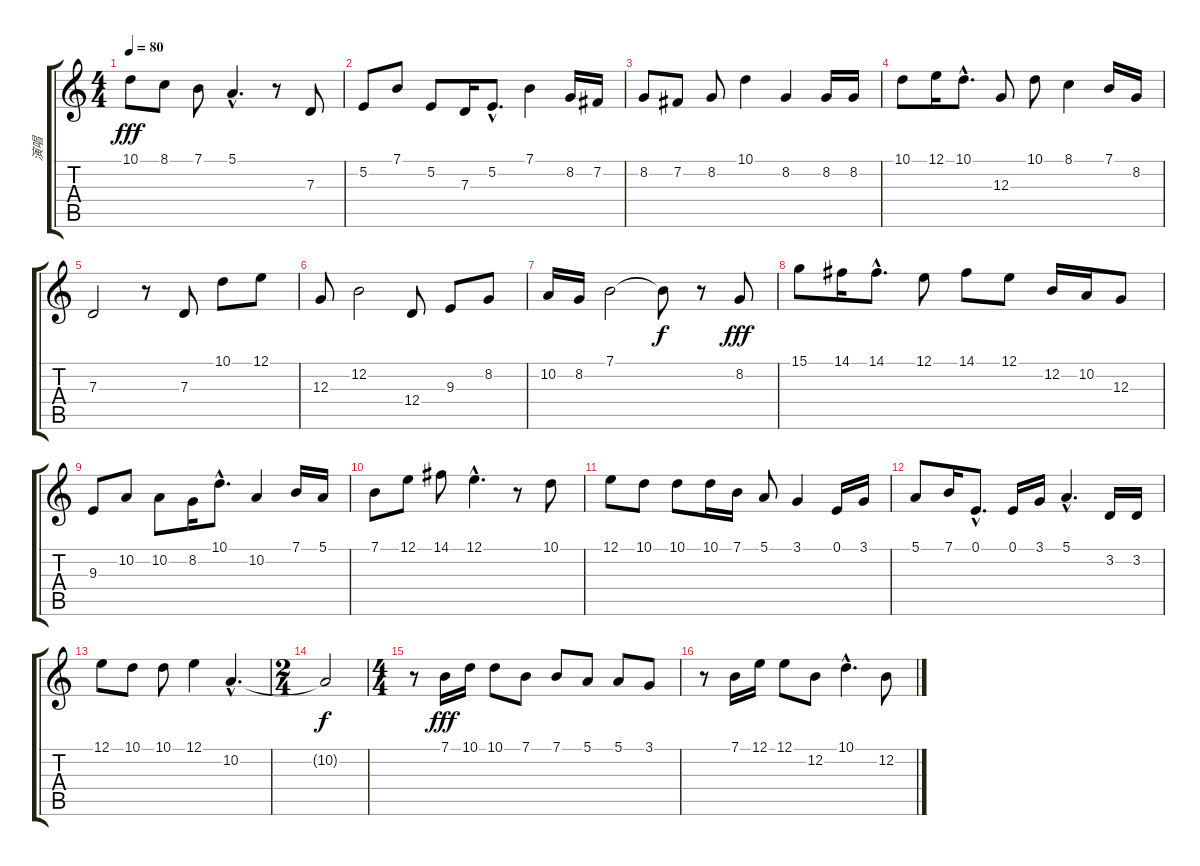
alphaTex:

\track ("演唱" "演唱") {instrument piccolo}
\staff {score tabs}
\tuning (E4 B3 G3 D3 A2 E2) {hide}
\ts (4 4)
\tempo 80
\clef g2
\ks c
10.1.8{dy fff} 8.1.8 7.1.8 5.1{hac}.4{d} r.8 7.3.8 |
5.2.8 7.1.8 5.2.8 7.3.16 5.2{hac}.8{d} 7.1.4 8.2.16 7.2.16 |
8.2.8 7.2.8 8.2.8 10.1.4 8.2.4 8.2.16 8.2.16 |
10.1.8 12.1.16 10.1{hac}.8{d} 12.3.8 10.1.8 8.1.4 7.1.16 8.2.16 |
7.3.2 r.8 7.3.8 10.1.8 12.1.8 |
12.3.8 12.2.2 12.4.8 9.3.8 8.2.8 |
10.2.16 8.2.16 7.1.2 7.1{t}.8{dy f} r.8 8.2.8{dy fff} |
15.1.8 14.1.16 14.1{hac}.8{d} 12.1.8 14.1.8 12.1.8 12.2.16 10.2.16 12.3.8 |
9.3.8 10.2.8 10.2.8 8.2.16 10.1{hac}.8{d} 10.2.4 7.1.16 5.1.16 |
7.1.8 12.1.8 14.1.8 12.1{hac}.4{d} r.8 10.1.8 |
12.1.8 10.1.8 10.1.8 10.1.16 7.1.16 5.1.8 3.1.4 0.1.16 3.1.16 |
5.1.8 7.1.16 0.1{hac}.8{d} 0.1.16 3.1.16 5.1{hac}.4{d} 3.2.16 3.2.16 |
12.1.8 10.1.8 10.1.8 12.1.4 10.2{hac}.4{d} |
\ts (2 4)
10.2{t}.2{dy f} |
\ts (4 4)
r.8 7.1.16{dy fff} 10.1.16 10.1.8 7.1.8 7.1.8 5.1.8 5.1.8 3.1.8 |
r.8 7.1.16 12.1.16 12.1.8 12.2.8 10.1{hac}.4{d} 12.2.8
